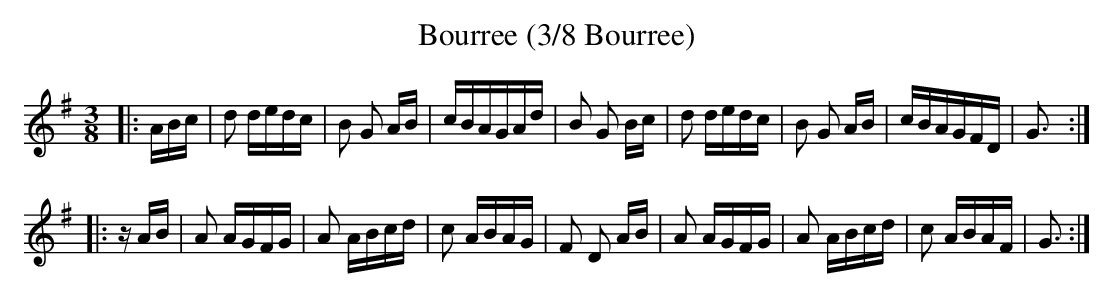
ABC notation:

X:1
T:Bourree (3/8 Bourree)
M:3/8
L:1/16
K:G
|:ABc|d2 dedc|B2 G2 AB|cBAGAd|B2 G2 Bc|d2 dedc|B2 G2 AB|cBAGFD|G3:|
|:zAB|A2 AGFG|A2 ABcd|c2 ABAG|F2 D2 AB|A2 AGFG|A2 ABcd|c2 ABAF|G3:|
